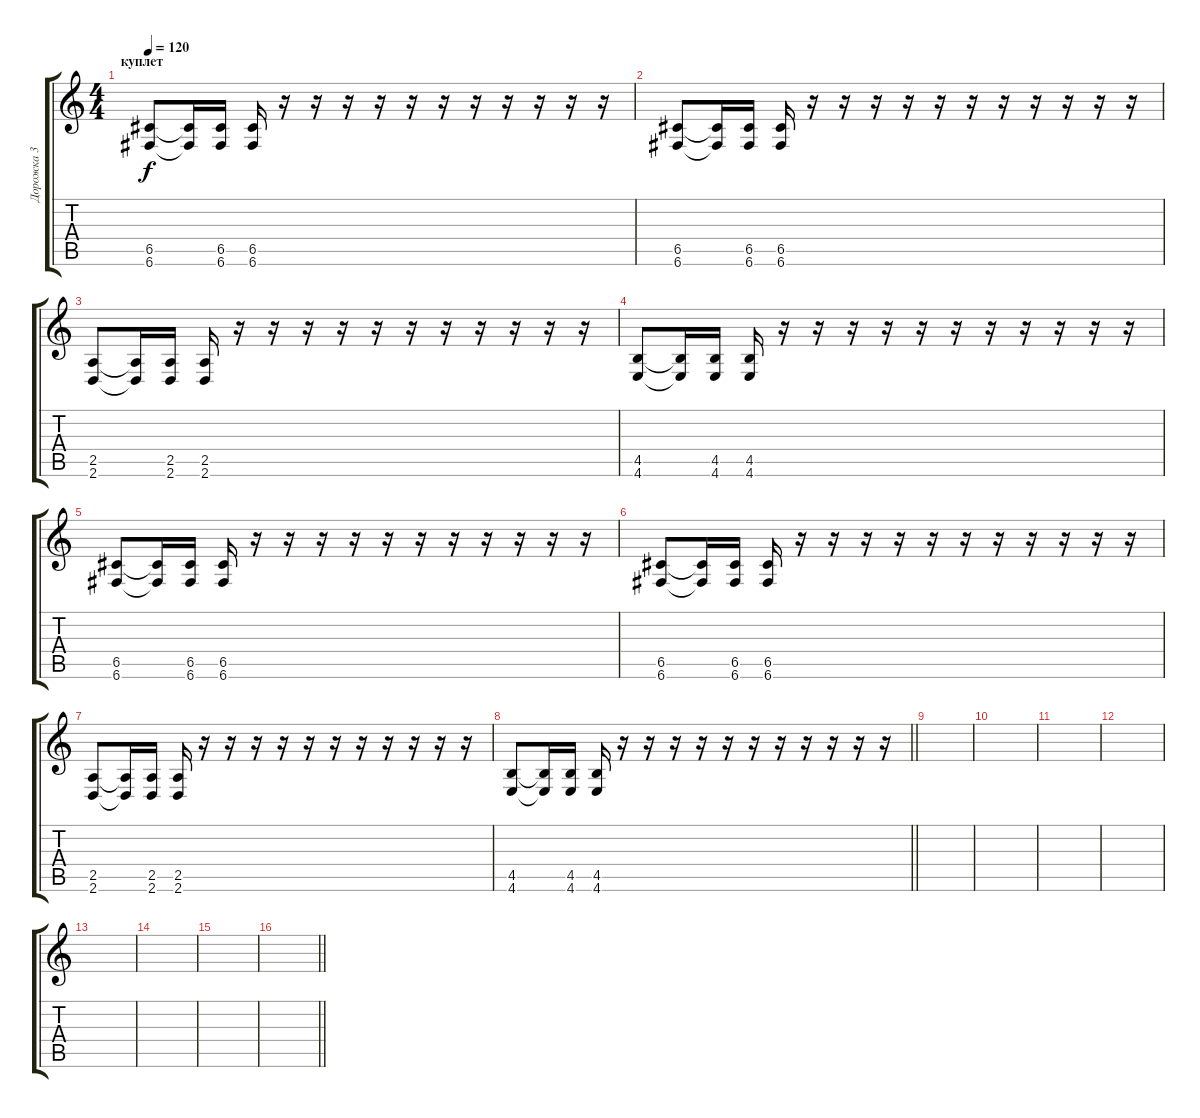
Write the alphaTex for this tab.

\track ("Дорожка 3" "Дорожка 3") {instrument overdrivenguitar}
\staff {score tabs}
\tuning (D4 A3 F3 C3 G2 C2) {hide}
\ts (4 4)
\section ("" "куплет")
\tempo 120
\clef g2
\ks c
(6.5 6.6).8{dy f} (6.5{t} 6.6{t}).16 (6.5 6.6).16 (6.5 6.6).16 r.16 r.16 r.16 r.16 r.16 r.16 r.16 r.16 r.16 r.16 r.16 |
(6.5 6.6).8 (6.5{t} 6.6{t}).16 (6.5 6.6).16 (6.5 6.6).16 r.16 r.16 r.16 r.16 r.16 r.16 r.16 r.16 r.16 r.16 r.16 |
(2.5 2.6).8 (2.5{t} 2.6{t}).16 (2.5 2.6).16 (2.5 2.6).16 r.16 r.16 r.16 r.16 r.16 r.16 r.16 r.16 r.16 r.16 r.16 |
(4.5 4.6).8 (4.5{t} 4.6{t}).16 (4.5 4.6).16 (4.5 4.6).16 r.16 r.16 r.16 r.16 r.16 r.16 r.16 r.16 r.16 r.16 r.16 |
(6.5 6.6).8 (6.5{t} 6.6{t}).16 (6.5 6.6).16 (6.5 6.6).16 r.16 r.16 r.16 r.16 r.16 r.16 r.16 r.16 r.16 r.16 r.16 |
(6.5 6.6).8 (6.5{t} 6.6{t}).16 (6.5 6.6).16 (6.5 6.6).16 r.16 r.16 r.16 r.16 r.16 r.16 r.16 r.16 r.16 r.16 r.16 |
(2.5 2.6).8 (2.5{t} 2.6{t}).16 (2.5 2.6).16 (2.5 2.6).16 r.16 r.16 r.16 r.16 r.16 r.16 r.16 r.16 r.16 r.16 r.16 |
\barLineRight lightlight
(4.5 4.6).8 (4.5{t} 4.6{t}).16 (4.5 4.6).16 (4.5 4.6).16 r.16 r.16 r.16 r.16 r.16 r.16 r.16 r.16 r.16 r.16 r.16 |
\section ("" "")
|
|
|
|
|
|
|
\barLineRight lightlight
